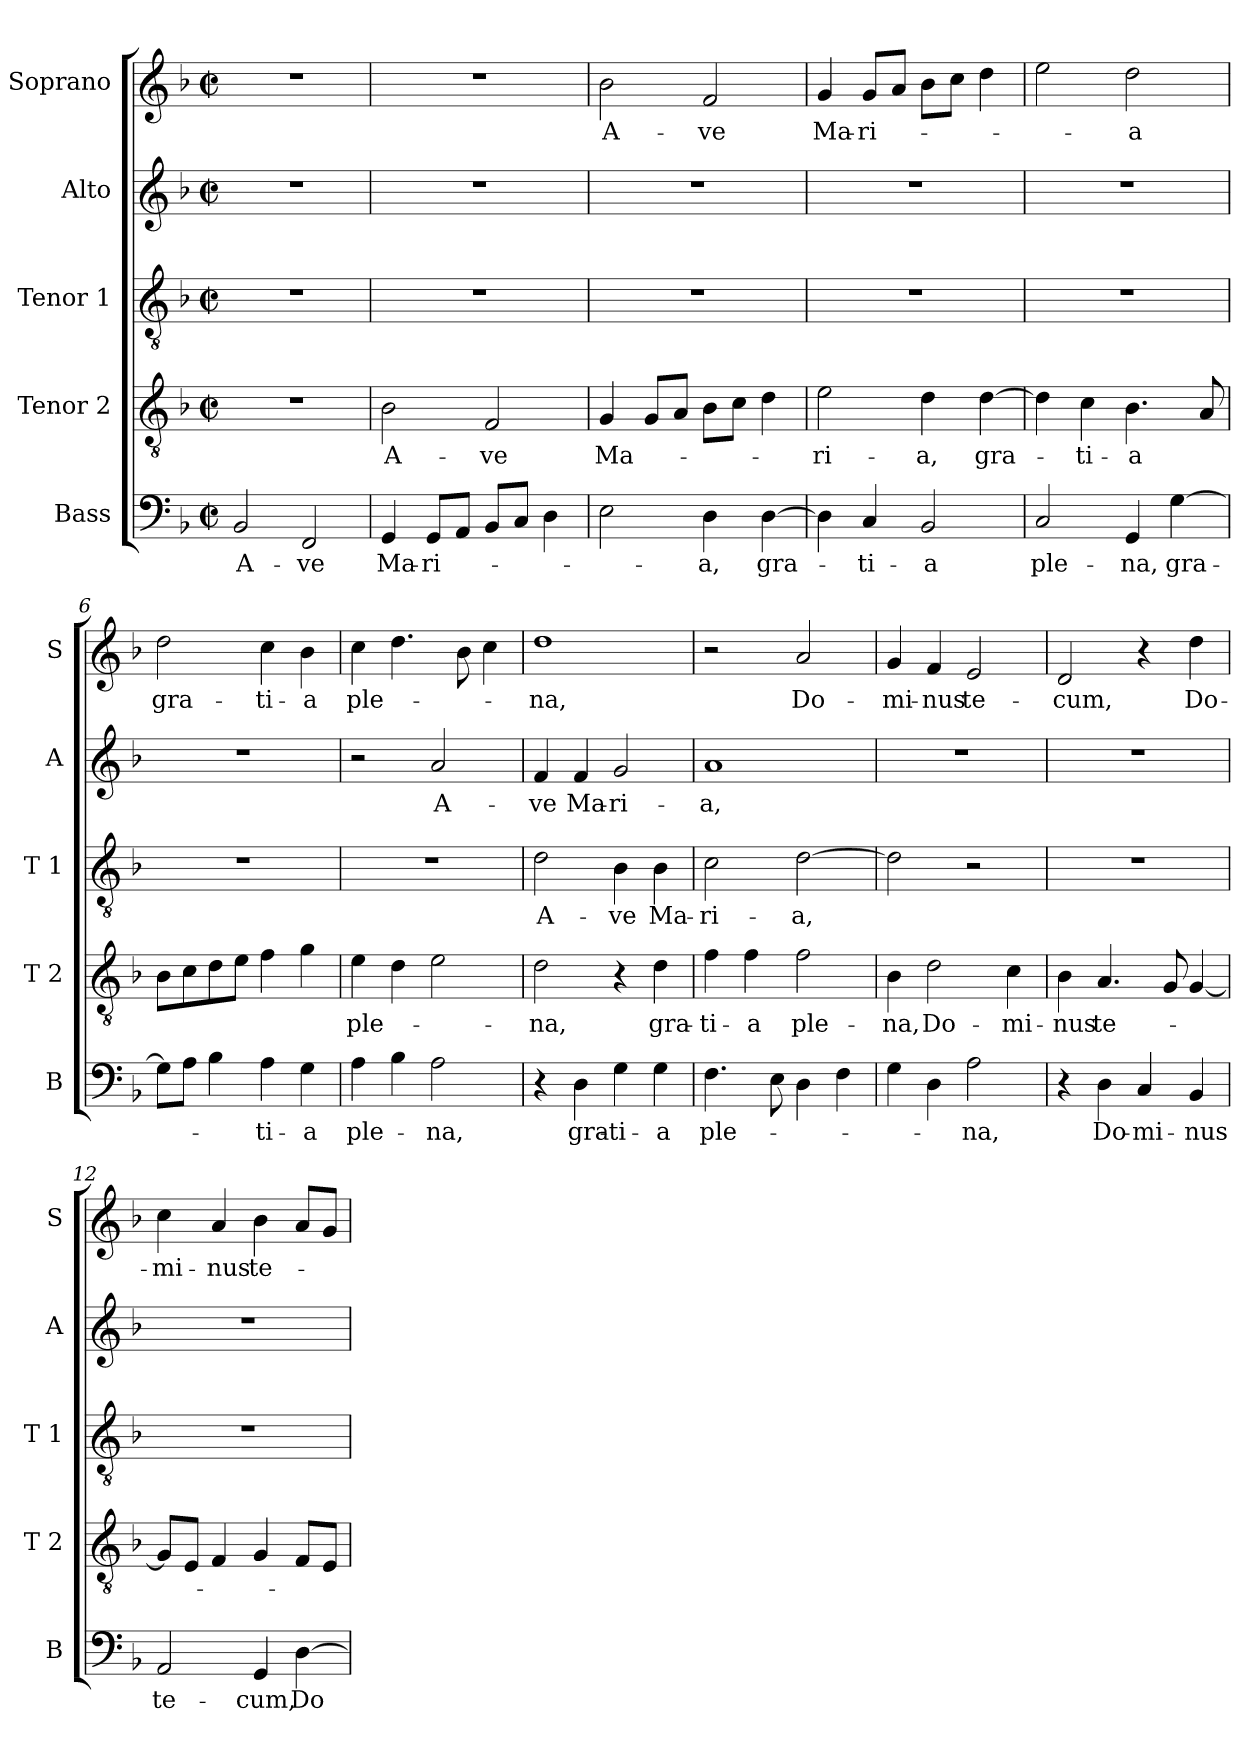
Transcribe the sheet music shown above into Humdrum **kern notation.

**kern	**text	**kern	**text	**kern	**text	**kern	**text	**kern	**text
*part5	*part5	*part4	*part4	*part3	*part3	*part2	*part2	*part1	*part1
*staff5	*staff5	*staff4	*staff4	*staff3	*staff3	*staff2	*staff2	*staff1	*staff1
*I"Bass	*	*I"Tenor 2	*	*I"Tenor 1	*	*I"Alto	*	*I"Soprano	*
*I'B	*	*I'T 2	*	*I'T 1	*	*I'A	*	*I'S	*
*clefF4	*	*clefGv2	*	*clefGv2	*	*clefG2	*	*clefG2	*
*k[b-]	*	*k[b-]	*	*k[b-]	*	*k[b-]	*	*k[b-]	*
*F:	*	*F:	*	*F:	*	*F:	*	*F:	*
*M2/2	*	*M2/2	*	*M2/2	*	*M2/2	*	*M2/2	*
*met(c|)	*	*met(c|)	*	*met(c|)	*	*met(c|)	*	*met(c|)	*
=1	=1	=1	=1	=1	=1	=1	=1	=1	=1
!	!LO:LY:b	!	!	!	!	!	!	!	!
2BB-/	A-	1r	.	1r	.	1r	.	1r	.
!	!LO:LY:b	!	!	!	!	!	!	!	!
2FF/	-ve	.	.	.	.	.	.	.	.
=2	=2	=2	=2	=2	=2	=2	=2	=2	=2
!	!LO:LY:b	!	!LO:LY:b	!	!	!	!	!	!
4GG/	Ma-	2B-\	A-	1r	.	1r	.	1r	.
!	!LO:LY:b	!	!	!	!	!	!	!	!
8GG/L	-ri-	.	.	.	.	.	.	.	.
8AA/J	.	.	.	.	.	.	.	.	.
!	!	!	!LO:LY:b	!	!	!	!	!	!
8BB-/L	.	2F/	-ve	.	.	.	.	.	.
8C/J	.	.	.	.	.	.	.	.	.
4D\	.	.	.	.	.	.	.	.	.
=3	=3	=3	=3	=3	=3	=3	=3	=3	=3
!	!	!	!LO:LY:b	!	!	!	!	!	!LO:LY:b
2E\	.	4G/	Ma-	1r	.	1r	.	2b-\	A-
.	.	8G/L	.	.	.	.	.	.	.
.	.	8A/J	.	.	.	.	.	.	.
!	!LO:LY:b	!	!	!	!	!	!	!	!LO:LY:b
4D\	-a,	8B-\L	.	.	.	.	.	2f/	-ve
.	.	8c\J	.	.	.	.	.	.	.
!	!LO:LY:b	!	!	!	!	!	!	!	!
[4D\	gra-	4d\	.	.	.	.	.	.	.
=4	=4	=4	=4	=4	=4	=4	=4	=4	=4
!	!	!	!LO:LY:b	!	!	!	!	!	!LO:LY:b
4D\]	.	2e\	-ri-	1r	.	1r	.	4g/	Ma-
!	!LO:LY:b	!	!	!	!	!	!	!	!LO:LY:b
4C/	-ti-	.	.	.	.	.	.	8g/L	-ri-
.	.	.	.	.	.	.	.	8a/J	.
!	!LO:LY:b	!	!LO:LY:b	!	!	!	!	!	!
2BB-/	-a	4d\	-a,	.	.	.	.	8b-\L	.
.	.	.	.	.	.	.	.	8cc\J	.
!	!	!	!LO:LY:b	!	!	!	!	!	!
.	.	[4d\	gra-	.	.	.	.	4dd\	.
=5	=5	=5	=5	=5	=5	=5	=5	=5	=5
!	!LO:LY:b	!	!	!	!	!	!	!	!
2C/	ple-	4d\]	.	1r	.	1r	.	2ee\	.
!	!	!	!LO:LY:b	!	!	!	!	!	!
.	.	4c\	-ti-	.	.	.	.	.	.
!	!LO:LY:b	!	!LO:LY:b	!	!	!	!	!	!LO:LY:b
4GG/	-na,	4.B-\	-a	.	.	.	.	2dd\	-a
!	!LO:LY:b	!	!	!	!	!	!	!	!
[4G\	gra-	.	.	.	.	.	.	.	.
.	.	8A/	.	.	.	.	.	.	.
=6	=6	=6	=6	=6	=6	=6	=6	=6	=6
!	!	!	!	!	!	!	!	!	!LO:LY:b
8G\L]	.	8B-\L	.	1r	.	1r	.	2dd\	gra-
8A\J	.	8c\	.	.	.	.	.	.	.
4B-\	.	8d\	.	.	.	.	.	.	.
.	.	8e\J	.	.	.	.	.	.	.
!	!LO:LY:b	!	!	!	!	!	!	!	!LO:LY:b
4A\	-ti-	4f\	.	.	.	.	.	4cc\	-ti-
!	!LO:LY:b	!	!	!	!	!	!	!	!LO:LY:b
4G\	-a	4g\	.	.	.	.	.	4b-\	-a
!!LO:LB:g=z
=7	=7	=7	=7	=7	=7	=7	=7	=7	=7
!	!LO:LY:b	!	!LO:LY:b	!	!	!	!	!	!LO:LY:b
4A\	ple-	4e\	ple-	1r	.	2r	.	4cc\	ple-
4B-\	.	4d\	.	.	.	.	.	4.dd\	.
!	!LO:LY:b	!	!	!	!	!	!LO:LY:b	!	!
2A\	-na,	2e\	.	.	.	2a/	A-	.	.
.	.	.	.	.	.	.	.	8b-\	.
.	.	.	.	.	.	.	.	4cc\	.
=8	=8	=8	=8	=8	=8	=8	=8	=8	=8
!	!	!	!LO:LY:b	!	!LO:LY:b	!	!LO:LY:b	!	!LO:LY:b
4r	.	2d\	-na,	2d\	A-	4f/	-ve	1dd	-na,
!	!LO:LY:b	!	!	!	!	!	!LO:LY:b	!	!
4D\	gra-	.	.	.	.	4f/	Ma-	.	.
!	!LO:LY:b	!	!	!	!LO:LY:b	!	!LO:LY:b	!	!
4G\	-ti-	4r	.	4B-\	-ve	2g/	-ri-	.	.
!	!LO:LY:b	!	!LO:LY:b	!	!LO:LY:b	!	!	!	!
4G\	-a	4d\	gra-	4B-\	Ma-	.	.	.	.
=9	=9	=9	=9	=9	=9	=9	=9	=9	=9
!	!LO:LY:b	!	!LO:LY:b	!	!LO:LY:b	!	!LO:LY:b	!	!
4.F\	ple-	4f\	-ti-	2c\	-ri-	1a	-a,	2r	.
!	!	!	!LO:LY:b	!	!	!	!	!	!
.	.	4f\	-a	.	.	.	.	.	.
8E\	.	.	.	.	.	.	.	.	.
!	!	!	!LO:LY:b	!	!LO:LY:b	!	!	!	!LO:LY:b
4D\	.	2f\	ple-	[2d\	-a,	.	.	2a/	Do-
4F\	.	.	.	.	.	.	.	.	.
=10	=10	=10	=10	=10	=10	=10	=10	=10	=10
!	!	!	!LO:LY:b	!	!	!	!	!	!LO:LY:b
4G\	.	4B-\	-na,	2d\]	.	1r	.	4g/	-mi-
!	!	!	!LO:LY:b	!	!	!	!	!	!LO:LY:b
4D\	.	2d\	Do-	.	.	.	.	4f/	-nus
!	!LO:LY:b	!	!	!	!	!	!	!	!LO:LY:b
2A\	-na,	.	.	2r	.	.	.	2e/	te-
!	!	!	!LO:LY:b	!	!	!	!	!	!
.	.	4c\	-mi-	.	.	.	.	.	.
=11	=11	=11	=11	=11	=11	=11	=11	=11	=11
!	!	!	!LO:LY:b	!	!	!	!	!	!LO:LY:b
4r	.	4B-\	-nus	1r	.	1r	.	2d/	-cum,
!	!LO:LY:b	!	!LO:LY:b	!	!	!	!	!	!
4D\	Do-	4.A/	te-	.	.	.	.	.	.
!	!LO:LY:b	!	!	!	!	!	!	!	!
4C/	-mi-	.	.	.	.	.	.	4r	.
.	.	8G/	.	.	.	.	.	.	.
!	!LO:LY:b	!	!	!	!	!	!	!	!LO:LY:b
4BB-/	-nus	[4G/	.	.	.	.	.	4dd\	Do-
=12	=12	=12	=12	=12	=12	=12	=12	=12	=12
!	!LO:LY:b	!	!	!	!	!	!	!	!LO:LY:b
2AA/	te-	8G/L]	.	1r	.	1r	.	4cc\	-mi-
.	.	8E/J	.	.	.	.	.	.	.
!	!	!	!	!	!	!	!	!	!LO:LY:b
.	.	4F/	.	.	.	.	.	4a/	-nus
!	!LO:LY:b	!	!	!	!	!	!	!	!LO:LY:b
4GG/	-cum,	4G/	.	.	.	.	.	4b-\	te-
!	!LO:LY:b	!	!	!	!	!	!	!	!
[4D\	Do-	8F/L	.	.	.	.	.	8a/L	.
.	.	8E/J	.	.	.	.	.	8g/J	.
=	=	=	=	=	=	=	=	=	=
*-	*-	*-	*-	*-	*-	*-	*-	*-	*-
